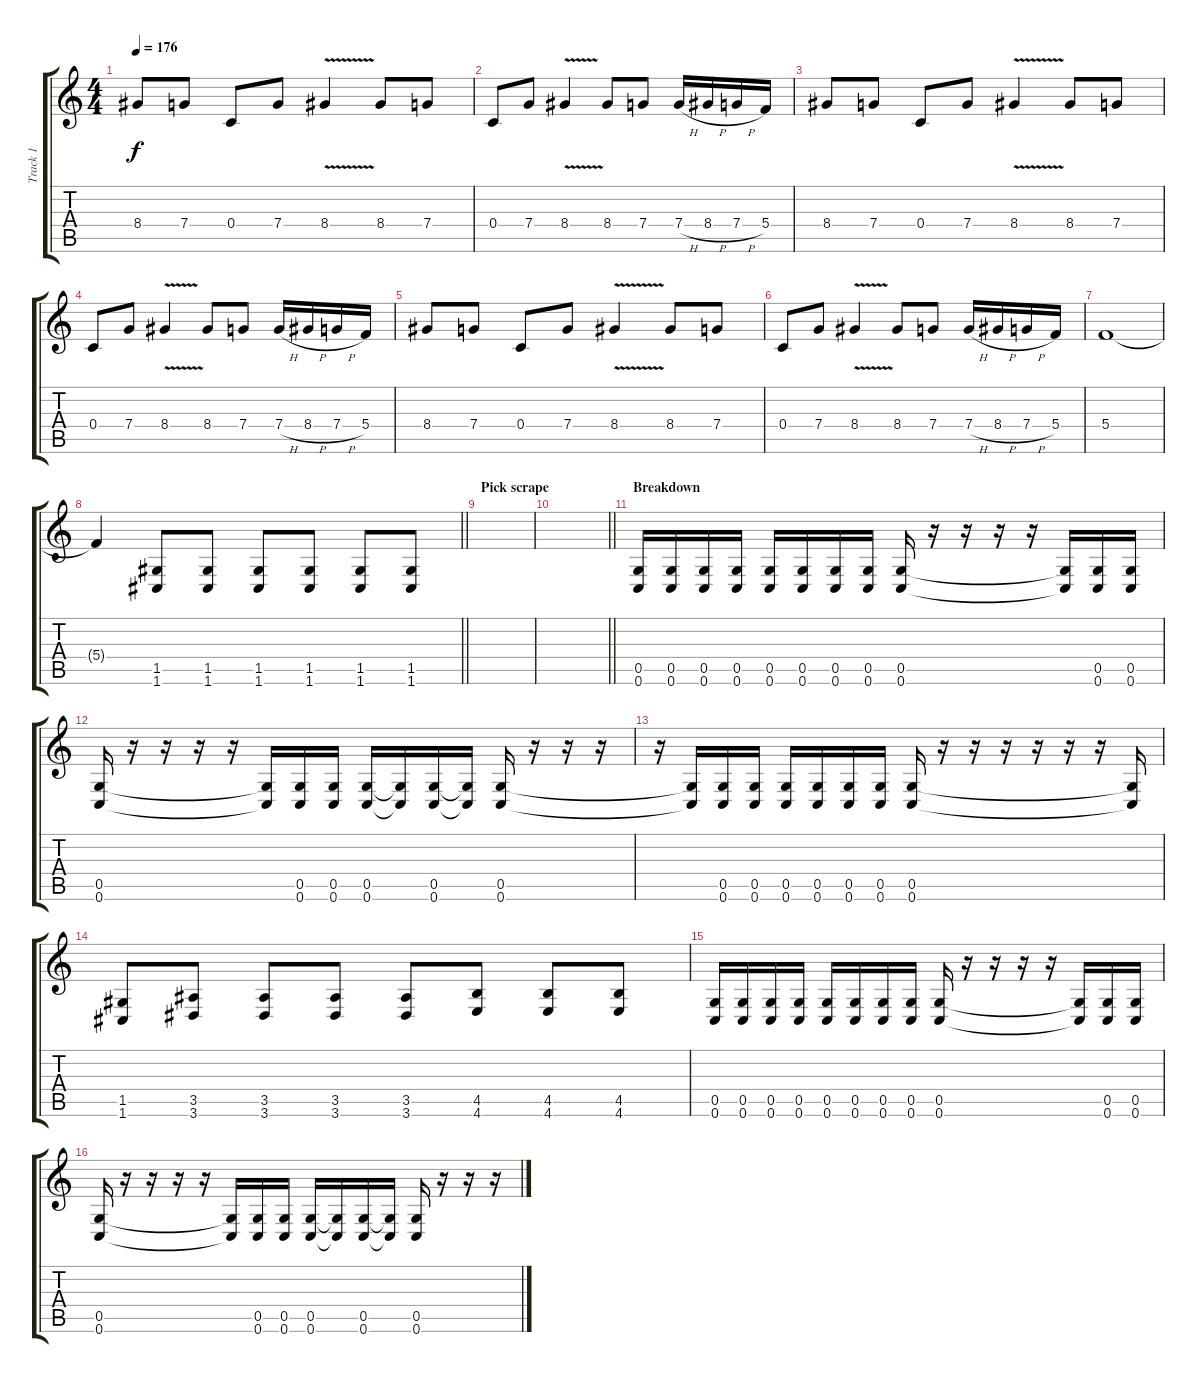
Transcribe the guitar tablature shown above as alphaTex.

\track ("Track 1" "Track 1") {instrument distortionguitar}
\staff {score tabs}
\tuning (D4 A3 F3 C3 G2 C2) {hide}
\ts (4 4)
\tempo 176
\clef g2
\ks c
8.4.8{dy f} 7.4.8 0.4.8 7.4.8 8.4{v}.4 8.4.8 7.4.8 |
0.4.8 7.4.8 8.4{v}.4 8.4.8 7.4.8 7.4{h}.16 8.4{h}.16 7.4{h}.16 5.4.16 |
8.4.8 7.4.8 0.4.8 7.4.8 8.4{v}.4 8.4.8 7.4.8 |
0.4.8 7.4.8 8.4{v}.4 8.4.8 7.4.8 7.4{h}.16 8.4{h}.16 7.4{h}.16 5.4.16 |
8.4.8 7.4.8 0.4.8 7.4.8 8.4{v}.4 8.4.8 7.4.8 |
0.4.8 7.4.8 8.4{v}.4 8.4.8 7.4.8 7.4{h}.16 8.4{h}.16 7.4{h}.16 5.4.16 |
5.4.1 |
\barLineRight lightlight
5.4{t}.4 (1.5 1.6).8 (1.5 1.6).8 (1.5 1.6).8 (1.5 1.6).8 (1.5 1.6).8 (1.5 1.6).8 |
\section ("" "Pick scrape")
|
\barLineRight lightlight
|
\section ("" "Breakdown")
(0.5 0.6).16 (0.5 0.6).16 (0.5 0.6).16 (0.5 0.6).16 (0.5 0.6).16 (0.5 0.6).16 (0.5 0.6).16 (0.5 0.6).16 (0.5 0.6).16 r.16 r.16 r.16 r.16 (0.5{t} 0.6{t}).16 (0.5 0.6).16 (0.5 0.6).16 |
(0.5 0.6).16 r.16 r.16 r.16 r.16 (0.5{t} 0.6{t}).16 (0.5 0.6).16 (0.5 0.6).16 (0.5 0.6).16 (0.5{t} 0.6{t}).16 (0.5 0.6).16 (0.5{t} 0.6{t}).16 (0.5 0.6).16 r.16 r.16 r.16 |
r.16 (0.5{t} 0.6{t}).16 (0.5 0.6).16 (0.5 0.6).16 (0.5 0.6).16 (0.5 0.6).16 (0.5 0.6).16 (0.5 0.6).16 (0.5 0.6).16 r.16 r.16 r.16 r.16 r.16 r.16 (0.5{t} 0.6{t}).16 |
(1.5 1.6).8 (3.5 3.6).8 (3.5 3.6).8 (3.5 3.6).8 (3.5 3.6).8 (4.5 4.6).8 (4.5 4.6).8 (4.5 4.6).8 |
(0.5 0.6).16 (0.5 0.6).16 (0.5 0.6).16 (0.5 0.6).16 (0.5 0.6).16 (0.5 0.6).16 (0.5 0.6).16 (0.5 0.6).16 (0.5 0.6).16 r.16 r.16 r.16 r.16 (0.5{t} 0.6{t}).16 (0.5 0.6).16 (0.5 0.6).16 |
(0.5 0.6).16 r.16 r.16 r.16 r.16 (0.5{t} 0.6{t}).16 (0.5 0.6).16 (0.5 0.6).16 (0.5 0.6).16 (0.5{t} 0.6{t}).16 (0.5 0.6).16 (0.5{t} 0.6{t}).16 (0.5 0.6).16 r.16 r.16 r.16
